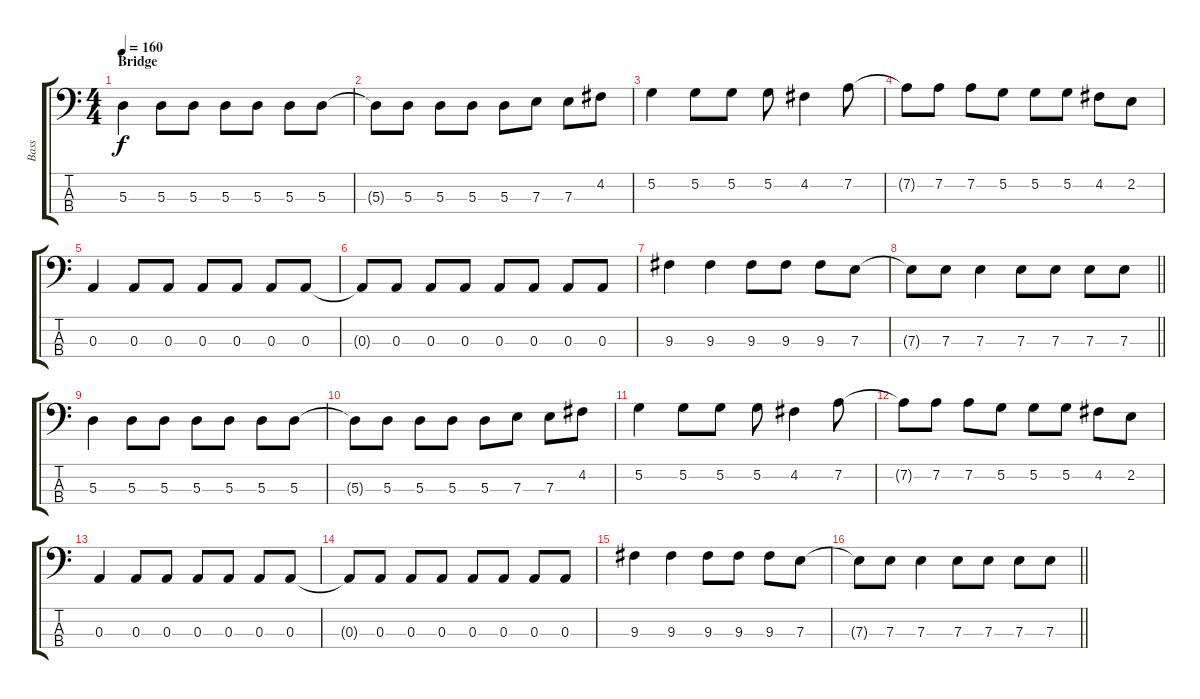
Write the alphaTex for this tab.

\track ("Bass" "Bass") {instrument electricbassfinger}
\staff {score tabs}
\tuning (G2 D2 A1 E1) {hide}
\ts (4 4)
\section ("" "Bridge")
\tempo 160
\clef f4
\ks c
5.3.4{dy f} 5.3.8 5.3.8 5.3.8 5.3.8 5.3.8 5.3.8 |
5.3{t}.8 5.3.8 5.3.8 5.3.8 5.3.8 7.3.8 7.3.8 4.2.8 |
5.2.4 5.2.8 5.2.8 5.2.8 4.2.4 7.2.8 |
7.2{t}.8 7.2.8 7.2.8 5.2.8 5.2.8 5.2.8 4.2.8 2.2.8 |
0.3.4 0.3.8 0.3.8 0.3.8 0.3.8 0.3.8 0.3.8 |
0.3{t}.8 0.3.8 0.3.8 0.3.8 0.3.8 0.3.8 0.3.8 0.3.8 |
9.3.4 9.3.4 9.3.8 9.3.8 9.3.8 7.3.8 |
\barLineRight lightlight
7.3{t}.8 7.3.8 7.3.4 7.3.8 7.3.8 7.3.8 7.3.8 |
5.3.4 5.3.8 5.3.8 5.3.8 5.3.8 5.3.8 5.3.8 |
5.3{t}.8 5.3.8 5.3.8 5.3.8 5.3.8 7.3.8 7.3.8 4.2.8 |
5.2.4 5.2.8 5.2.8 5.2.8 4.2.4 7.2.8 |
7.2{t}.8 7.2.8 7.2.8 5.2.8 5.2.8 5.2.8 4.2.8 2.2.8 |
0.3.4 0.3.8 0.3.8 0.3.8 0.3.8 0.3.8 0.3.8 |
0.3{t}.8 0.3.8 0.3.8 0.3.8 0.3.8 0.3.8 0.3.8 0.3.8 |
9.3.4 9.3.4 9.3.8 9.3.8 9.3.8 7.3.8 |
\barLineRight lightlight
7.3{t}.8 7.3.8 7.3.4 7.3.8 7.3.8 7.3.8 7.3.8
